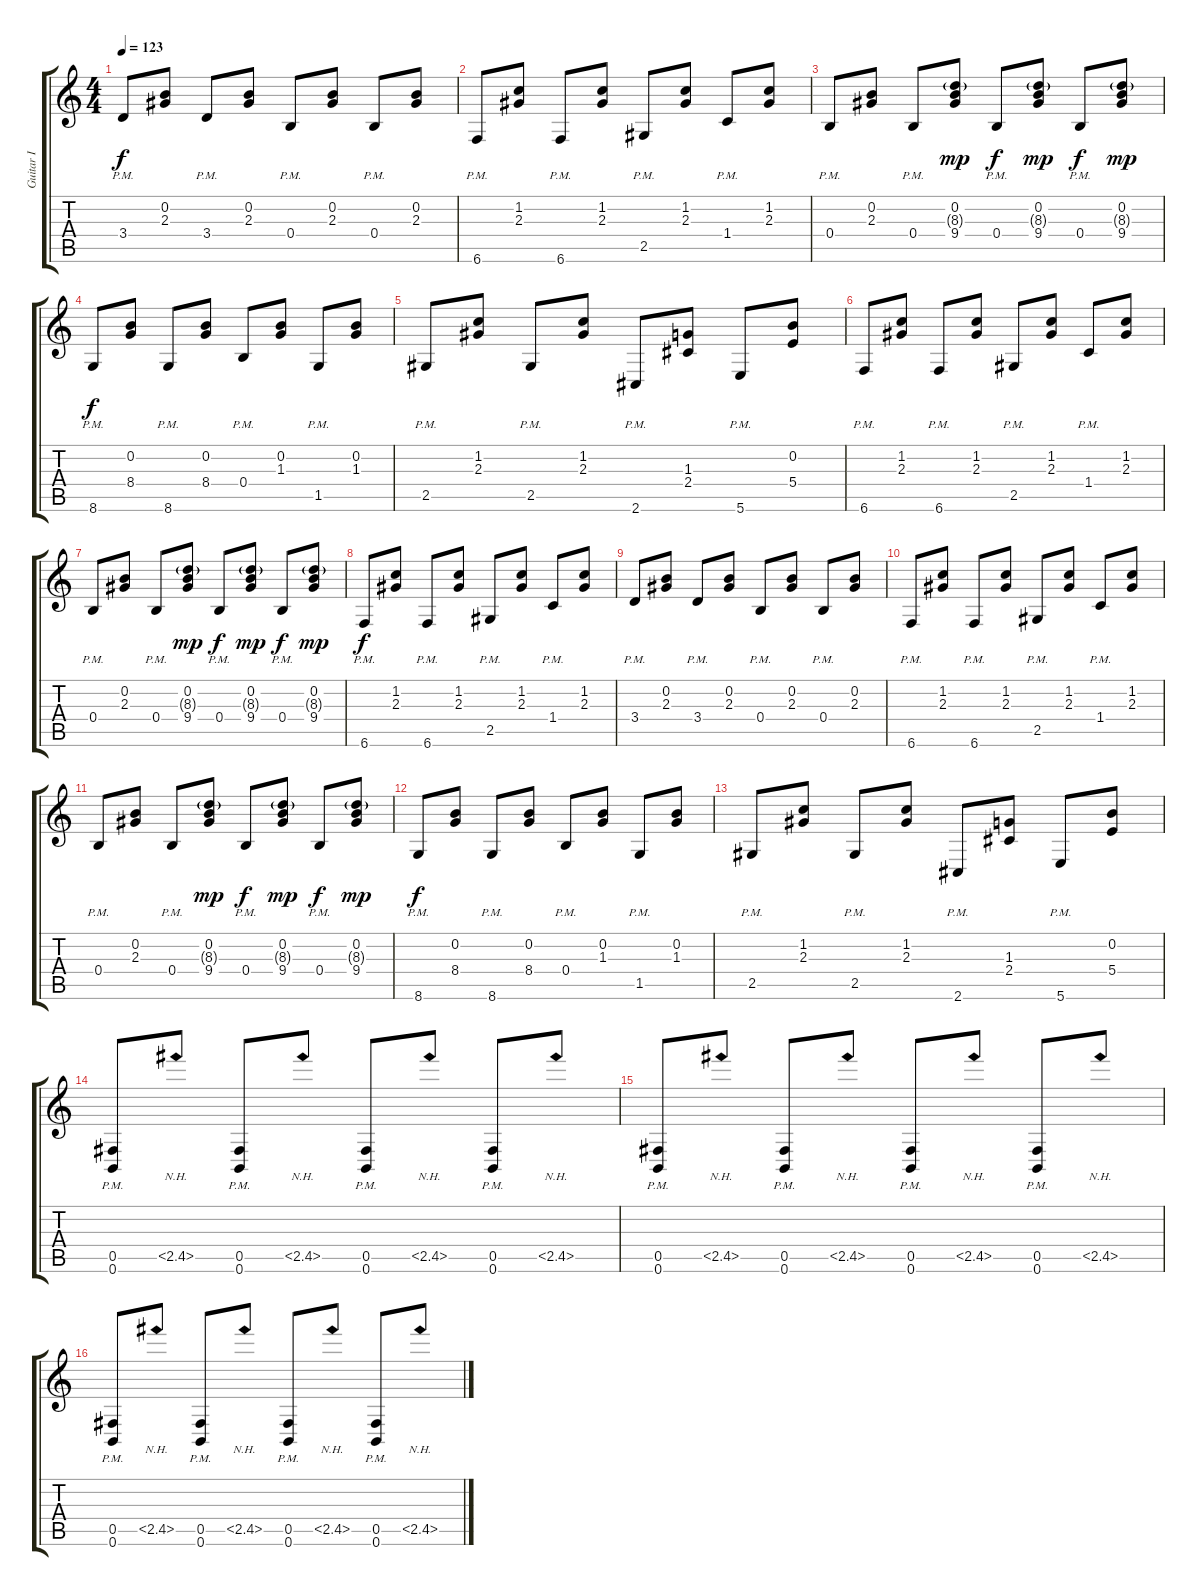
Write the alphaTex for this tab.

\track ("Guitar I" "Guitar I") {instrument distortionguitar}
\staff {score tabs}
\tuning (Eb4 B3 Gb3 B2 Gb2 B1) {hide}
\ts (4 4)
\tempo 123
\clef g2
\ks c
3.4{pm}.8{dy f} (0.2 2.3).8 3.4{pm}.8 (0.2 2.3).8 0.4{pm}.8 (0.2 2.3).8 0.4{pm}.8 (0.2 2.3).8 |
6.6{pm}.8 (1.2 2.3).8 6.6{pm}.8 (1.2 2.3).8 2.5{pm}.8 (1.2 2.3).8 1.4{pm}.8 (1.2 2.3).8 |
0.4{pm}.8 (0.2 2.3).8 0.4{pm}.8 (0.2 8.3{g} 9.4).8{dy mp} 0.4{pm}.8{dy f} (0.2 8.3{g} 9.4).8{dy mp} 0.4{pm}.8{dy f} (0.2 8.3{g} 9.4).8{dy mp} |
8.6{pm}.8{dy f} (0.2 8.4).8 8.6{pm}.8 (0.2 8.4).8 0.4{pm}.8 (0.2 1.3).8 1.5{pm}.8 (0.2 1.3).8 |
2.5{pm}.8 (1.2 2.3).8 2.5{pm}.8 (1.2 2.3).8 2.6{pm}.8 (1.3 2.4).8 5.6{pm}.8 (0.2 5.4).8 |
6.6{pm}.8 (1.2 2.3).8 6.6{pm}.8 (1.2 2.3).8 2.5{pm}.8 (1.2 2.3).8 1.4{pm}.8 (1.2 2.3).8 |
0.4{pm}.8 (0.2 2.3).8 0.4{pm}.8 (0.2 8.3{g} 9.4).8{dy mp} 0.4{pm}.8{dy f} (0.2 8.3{g} 9.4).8{dy mp} 0.4{pm}.8{dy f} (0.2 8.3{g} 9.4).8{dy mp} |
6.6{pm}.8{dy f} (1.2 2.3).8 6.6{pm}.8 (1.2 2.3).8 2.5{pm}.8 (1.2 2.3).8 1.4{pm}.8 (1.2 2.3).8 |
3.4{pm}.8 (0.2 2.3).8 3.4{pm}.8 (0.2 2.3).8 0.4{pm}.8 (0.2 2.3).8 0.4{pm}.8 (0.2 2.3).8 |
6.6{pm}.8 (1.2 2.3).8 6.6{pm}.8 (1.2 2.3).8 2.5{pm}.8 (1.2 2.3).8 1.4{pm}.8 (1.2 2.3).8 |
0.4{pm}.8 (0.2 2.3).8 0.4{pm}.8 (0.2 8.3{g} 9.4).8{dy mp} 0.4{pm}.8{dy f} (0.2 8.3{g} 9.4).8{dy mp} 0.4{pm}.8{dy f} (0.2 8.3{g} 9.4).8{dy mp} |
8.6{pm}.8{dy f} (0.2 8.4).8 8.6{pm}.8 (0.2 8.4).8 0.4{pm}.8 (0.2 1.3).8 1.5{pm}.8 (0.2 1.3).8 |
2.5{pm}.8 (1.2 2.3).8 2.5{pm}.8 (1.2 2.3).8 2.6{pm}.8 (1.3 2.4).8 5.6{pm}.8 (0.2 5.4).8 |
(0.5{pm} 0.6{pm}).8 2.5{nh}.8 (0.5{pm} 0.6{pm}).8 2.5{nh}.8 (0.5{pm} 0.6{pm}).8 2.5{nh}.8 (0.5{pm} 0.6{pm}).8 2.5{nh}.8 |
(0.5{pm} 0.6{pm}).8 2.5{nh}.8 (0.5{pm} 0.6{pm}).8 2.5{nh}.8 (0.5{pm} 0.6{pm}).8 2.5{nh}.8 (0.5{pm} 0.6{pm}).8 2.5{nh}.8 |
(0.5{pm} 0.6{pm}).8 2.5{nh}.8 (0.5{pm} 0.6{pm}).8 2.5{nh}.8 (0.5{pm} 0.6{pm}).8 2.5{nh}.8 (0.5{pm} 0.6{pm}).8 2.5{nh}.8
